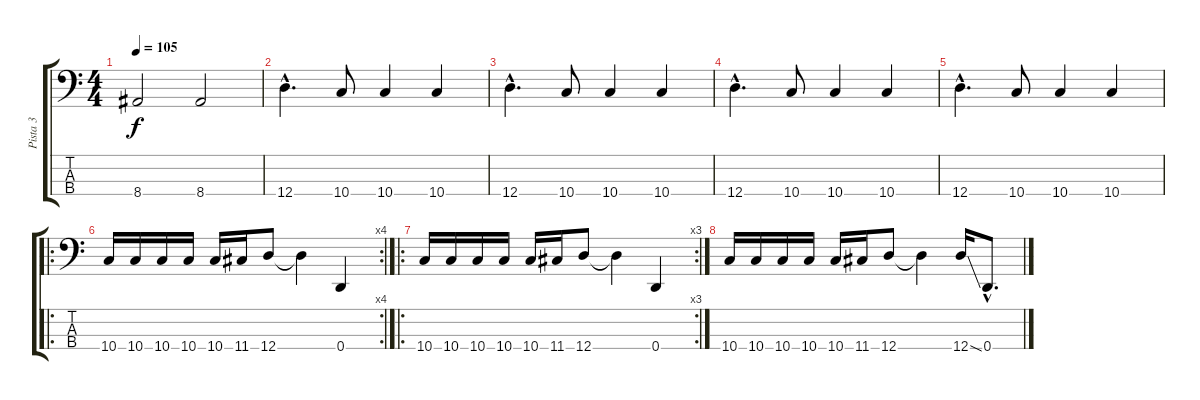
\track ("Pista 3" "Pista 3") {instrument electricbassfinger}
\staff {score tabs}
\tuning (G2 D2 A1 D1) {hide}
\ts (4 4)
\tempo 105
\clef f4
\ks c
8.4.2{dy f} 8.4.2 |
12.4{hac}.4{d} 10.4.8 10.4.4 10.4.4 |
12.4{hac}.4{d} 10.4.8 10.4.4 10.4.4 |
12.4{hac}.4{d} 10.4.8 10.4.4 10.4.4 |
12.4{hac}.4{d} 10.4.8 10.4.4 10.4.4 |
\ro
\rc 4
10.4.16 10.4.16 10.4.16 10.4.16 10.4.16 11.4.16 12.4.8 12.4{t}.4 0.4.4 |
\ro
\rc 3
10.4.16 10.4.16 10.4.16 10.4.16 10.4.16 11.4.16 12.4.8 12.4{t}.4 0.4.4 |
10.4.16 10.4.16 10.4.16 10.4.16 10.4.16 11.4.16 12.4.8 12.4{t}.4 12.4{ss}.16 0.4{hac}.8{d}
